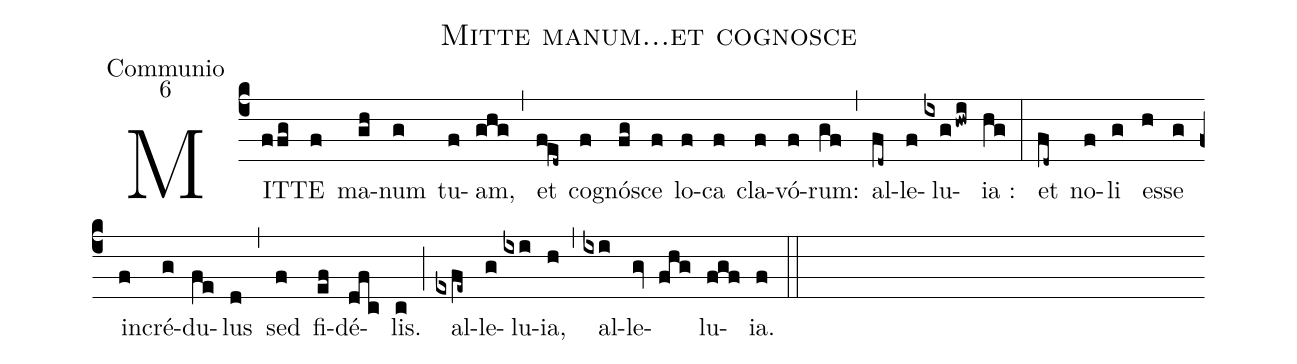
name:Mitte manum...et cognosce;
office-part:Communio;
mode:6;
%%
annotation: Comm.
annotation: VI
%%
(c4) MIT(ffg)TE(f) () ma(gh)num(g) tu(f)am,(ghg) (,) et(f!ed~) co(f)gnó(fg)sce(f) lo(f)ca(f) cla(f)vó(f)rum:(gf) (,) al(fd~)le(f)lu(ixghwi)ia :(hg) (:) et(fd~) no(f)li(g) es(h)se(g) in(f)cré(g)du(fe)lus(d) (,) sed(f) fi(ef)dé(dfc)lis.(c) (;) al(exfe~)le(g)lu(ixi)ia,(h) (,) al(ixi)le(gv fhg)lu(fgf)ia.(f) (::)
